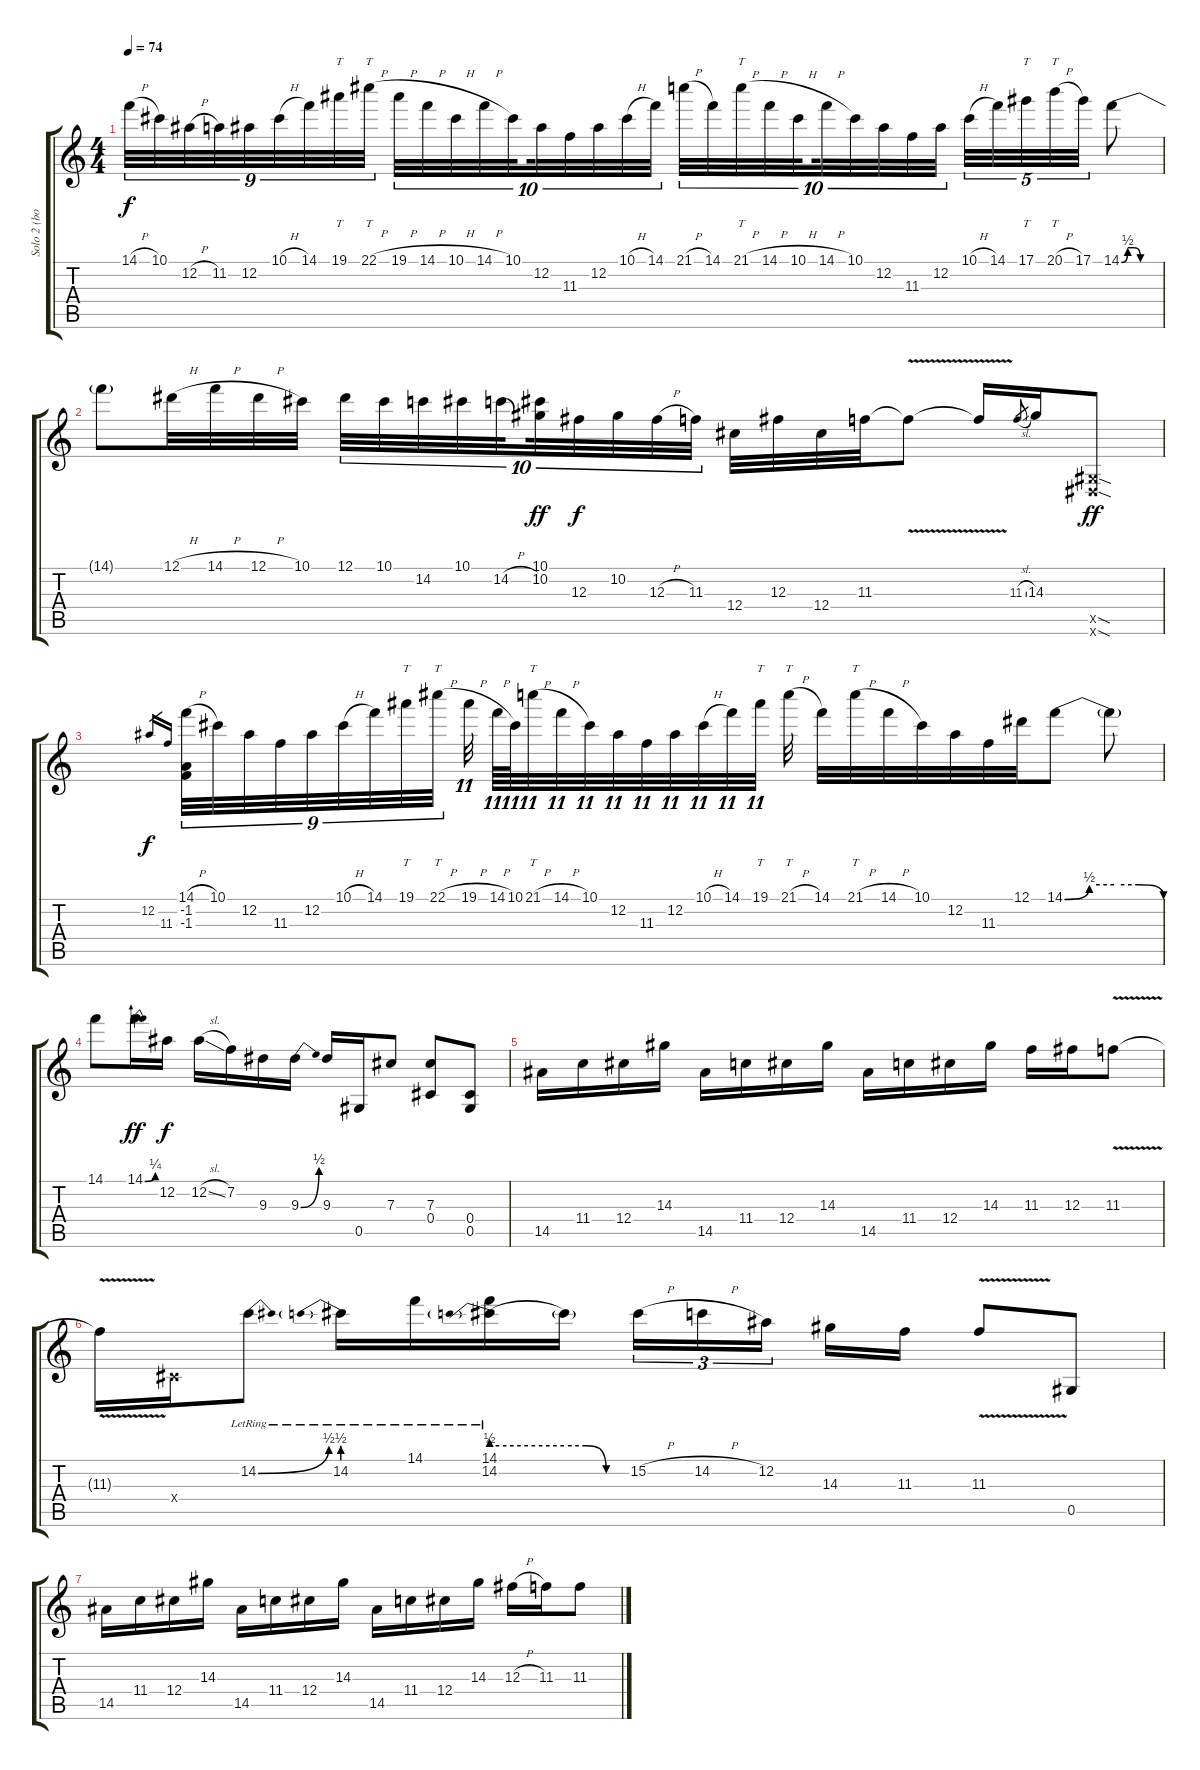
\track ("Solo 2 (booster)" "Solo 2 (bo") {instrument overdrivenguitar}
\staff {score tabs}
\tuning (Eb4 Bb3 Gb3 Db3 Ab2 Eb2) {hide}
\ts (4 4)
\tempo 74
\clef g2
\ks c
14.1{h}.32{tu (9 8) dy f} 10.1.32{tu (9 8)} 12.2{h}.32{tu (9 8)} 11.2.32{tu (9 8)} 12.2.32{tu (9 8)} 10.1{h}.32{tu (9 8)} 14.1.32{tu (9 8)} 19.1.32{tt tu (9 8)} 22.1{h}.32{tt tu (9 8)} 19.1{h}.32{tu (10 8)} 14.1{h}.32{tu (10 8)} 10.1{h}.32{tu (10 8)} 14.1{h}.32{tu (10 8)} 10.1.32{tu (10 8) beam splitsecondary} 12.2.32{tu (10 8)} 11.3.32{tu (10 8)} 12.2.32{tu (10 8)} 10.1{h}.32{tu (10 8)} 14.1.32{tu (10 8)} 21.1{h}.32{tu (10 8)} 14.1.32{tu (10 8)} 21.1{h}.32{tt tu (10 8)} 14.1{h}.32{tu (10 8)} 10.1{h}.32{tu (10 8) beam splitsecondary} 14.1{h}.32{tu (10 8)} 10.1.32{tu (10 8)} 12.2.32{tu (10 8)} 11.3.32{tu (10 8)} 12.2.32{tu (10 8)} 10.1{h}.32{tu (5 4)} 14.1.32{tu (5 4)} 17.1.32{tt tu (5 4)} 20.1{h}.32{tt tu (5 4)} 17.1.32{tu (5 4)} 14.1{be (custom 0 0 10 2 20 2 30 0 60 0)}.8 |
14.1{t}.8 12.1{h}.32 14.1{h}.32 12.1{h}.32 10.1.32 12.1.32{tu (10 8)} 10.1.32{tu (10 8)} 14.2.32{tu (10 8)} 10.1.32{tu (10 8)} 14.2{h}.32{tu (10 8) beam splitsecondary} (10.1 10.2).32{tu (10 8) dy ff} 12.3.32{tu (10 8) dy f} 10.2.32{tu (10 8)} 12.3{h}.32{tu (10 8)} 11.3.32{tu (10 8)} 12.4.32 12.3.32 12.4.32 11.3.32 11.3{v t}.8 11.3{v t}.16 11.3{sl}.8{gr} 14.3.16 (0.5{sod x} 0.6{sod x}).8{dy ff} |
12.2.16{gr dy f} 11.3.16{gr} (14.1{h} -1.2 -1.3).32{tu (9 8)} 10.1.32{tu (9 8)} 12.2.32{tu (9 8)} 11.3.32{tu (9 8)} 12.2.32{tu (9 8)} 10.1{h}.32{tu (9 8)} 14.1.32{tu (9 8)} 19.1.32{tt tu (9 8)} 22.1{h}.32{tt tu (9 8)} 19.1{h}.32{tu (11 8)} 14.1{h}.64{tu (11 8)} 10.1.64{tu (11 8)} 21.1{h}.32{tt tu (11 8)} 14.1{h}.32{tu (11 8)} 10.1.32{tu (11 8)} 12.2.32{tu (11 8)} 11.3.32{tu (11 8)} 12.2.32{tu (11 8)} 10.1{h}.32{tu (11 8)} 14.1.32{tu (11 8)} 19.1.32{tt tu (11 8)} 21.1{h}.32{tt} 14.1.32 21.1{h}.32{tt} 14.1{h}.32 10.1.32 12.2.32 11.3.32 12.1.32 14.1{be (custom 0 0 15 2 30 2 45 2 60 0)}.8 14.1{t}.8 |
14.1.8 14.1{be (bend 0 0 60 1)}.16{dy ff} 12.2.16{dy f} 12.2{sl}.16 7.2.16 9.3.16 9.3{be (bend 0 0 60 2)}.16 9.3.16 0.5.16 7.3.8 (7.3 0.4).8 (0.4 0.5).8 |
14.5.16 11.4.16 12.4.16 14.3.16 14.5.16 11.4.16 12.4.16 14.3.16 14.5.16 11.4.16 12.4.16 14.3.16 11.3.16 12.3.16 11.3{v}.8 |
11.3{t}.16 0.4{x}.16 14.2{be (bend 0 0 60 2) lr}.8 14.2{be (prebend 0 2 60 2) lr}.16 14.1{lr}.16 (14.1{lr} 14.2{be (prebend 0 2 60 2) lr}).16 14.2{be (custom 0 2 20 2 40 0 60 0) t}.16 15.2{h}.16{tu (3 2)} 14.2{h}.16{tu (3 2)} 12.2.16{tu (3 2) beam splitsecondary} 14.3.16 11.3.16 11.3{v}.8 0.5.8 |
14.5.16 11.4.16 12.4.16 14.3.16 14.5.16 11.4.16 12.4.16 14.3.16 14.5.16 11.4.16 12.4.16 14.3.16 12.3{h}.16 11.3.16 11.3.8
